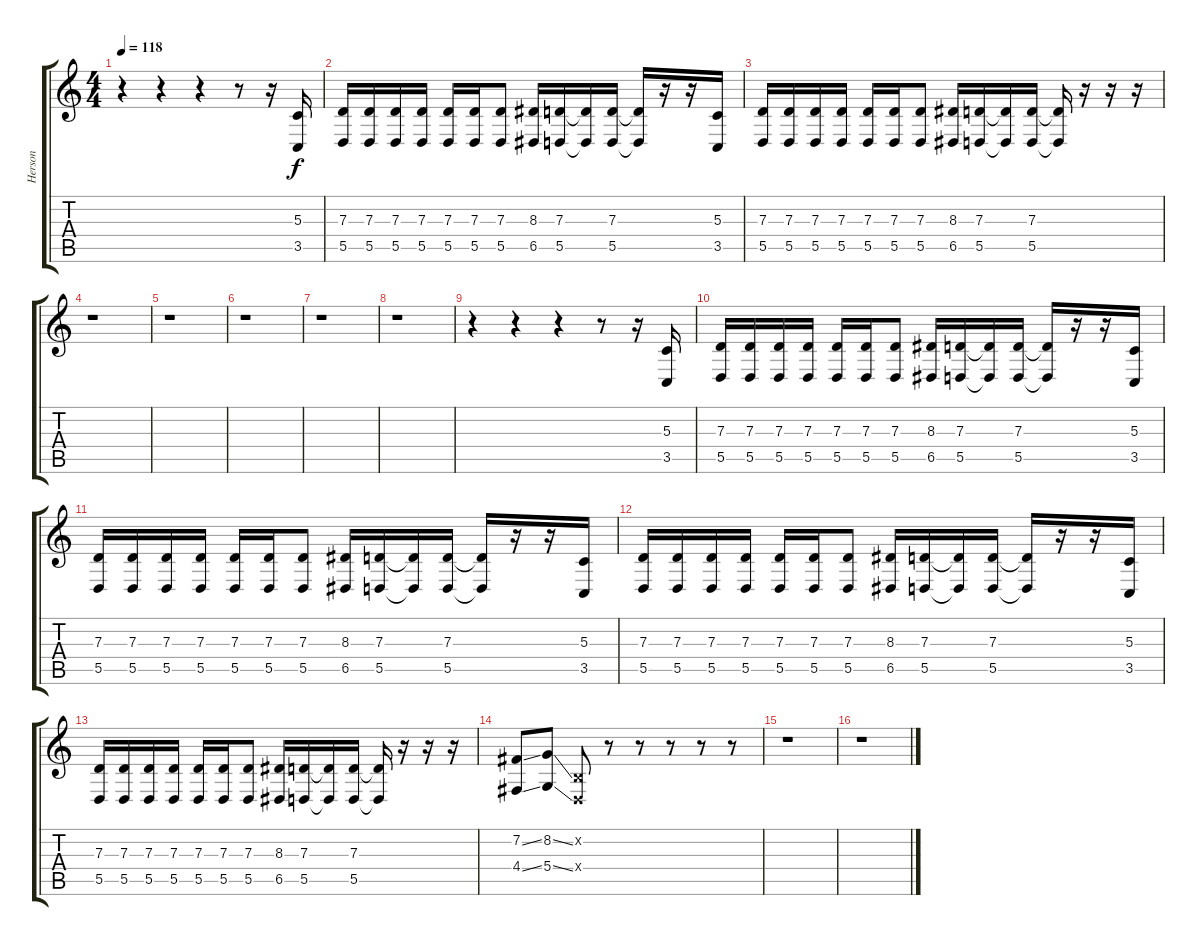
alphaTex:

\track ("Herson" "Herson") {instrument lead2sawtooth}
\staff {score tabs}
\tuning (E4 B3 G3 D3 A2 E2) {hide}
\ts (4 4)
\tempo 118
\clef g2
\ks c
r.4{dy f volume 7} r.4 r.4 r.8 r.16 (5.3 3.5).16 |
(7.3 5.5).16 (7.3 5.5).16 (7.3 5.5).16 (7.3 5.5).16 (7.3 5.5).16 (7.3 5.5).16 (7.3 5.5).8 (8.3 6.5).16 (7.3 5.5).16 (7.3{t} 5.5{t}).16 (7.3 5.5).16 (7.3{t} 5.5{t}).16 r.16 r.16 (5.3 3.5).16 |
(7.3 5.5).16 (7.3 5.5).16 (7.3 5.5).16 (7.3 5.5).16 (7.3 5.5).16 (7.3 5.5).16 (7.3 5.5).8 (8.3 6.5).16 (7.3 5.5).16 (7.3{t} 5.5{t}).16 (7.3 5.5).16 (7.3{t} 5.5{t}).16 r.16 r.16 r.16 |
r.1 |
r.1 |
r.1 |
r.1 |
r.1 |
r.4{volume 7} r.4 r.4 r.8 r.16 (5.3 3.5).16 |
(7.3 5.5).16 (7.3 5.5).16 (7.3 5.5).16 (7.3 5.5).16 (7.3 5.5).16 (7.3 5.5).16 (7.3 5.5).8 (8.3 6.5).16 (7.3 5.5).16 (7.3{t} 5.5{t}).16 (7.3 5.5).16 (7.3{t} 5.5{t}).16 r.16 r.16 (5.3 3.5).16 |
(7.3 5.5).16 (7.3 5.5).16 (7.3 5.5).16 (7.3 5.5).16 (7.3 5.5).16 (7.3 5.5).16 (7.3 5.5).8 (8.3 6.5).16 (7.3 5.5).16 (7.3{t} 5.5{t}).16 (7.3 5.5).16 (7.3{t} 5.5{t}).16 r.16 r.16 (5.3 3.5).16 |
(7.3 5.5).16 (7.3 5.5).16 (7.3 5.5).16 (7.3 5.5).16 (7.3 5.5).16 (7.3 5.5).16 (7.3 5.5).8 (8.3 6.5).16 (7.3 5.5).16 (7.3{t} 5.5{t}).16 (7.3 5.5).16 (7.3{t} 5.5{t}).16 r.16 r.16 (5.3 3.5).16 |
(7.3 5.5).16 (7.3 5.5).16 (7.3 5.5).16 (7.3 5.5).16 (7.3 5.5).16 (7.3 5.5).16 (7.3 5.5).8 (8.3 6.5).16 (7.3 5.5).16 (7.3{t} 5.5{t}).16 (7.3 5.5).16 (7.3{t} 5.5{t}).16 r.16 r.16 r.16 |
(7.2{ss} 4.4{ss}).8 (8.2{ss} 5.4{ss}).8 (0.2{x} 0.4{x}).8 r.8 r.8 r.8 r.8 r.8 |
r.1 |
r.1
